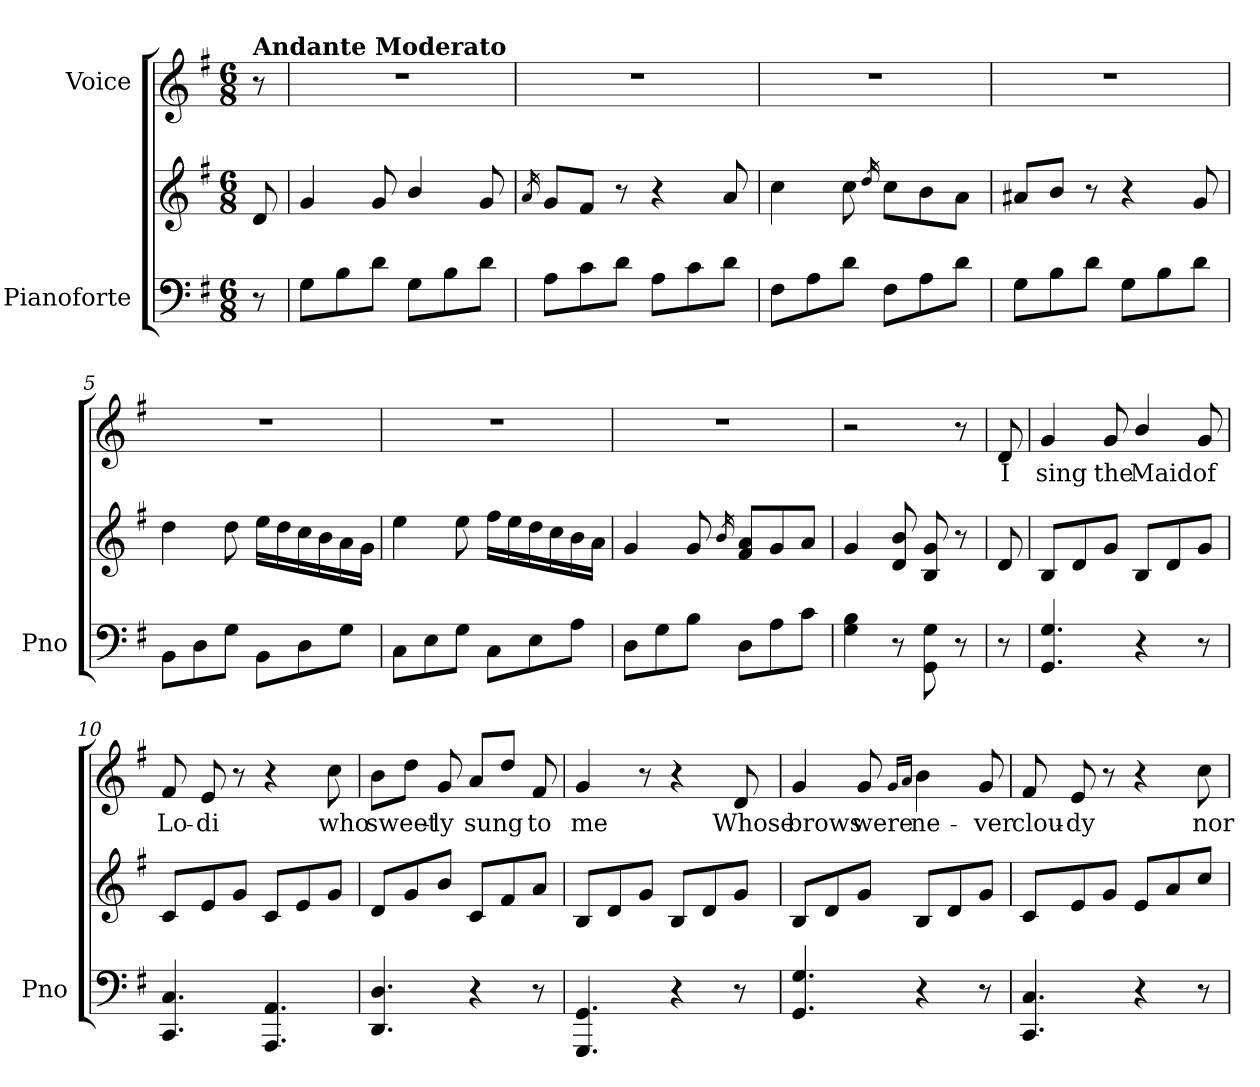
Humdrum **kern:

**kern	**kern	**kern	**text
*part2	*part2	*part1	*part1
*staff3	*staff2	*staff1	*staff1
*I"Pianoforte	*	*I"Voice	*
*I'Pno	*	*	*
*clefF4	*clefG2	*clefG2	*
*k[f#]	*k[f#]	*k[f#]	*
*M6/8	*M6/8	*M6/8	*
=	=	=	=
!	!	!LO:TX:a:B:t=Andante Moderato	!
8r	8d/	8r	.
=1	=1	=1	=1
8G\L	4g/	2.r	.
8B\	.	.	.
8d\J	8g/	.	.
8G\L	4b/	.	.
8B\	.	.	.
8d\J	8g/	.	.
=2	=2	=2	=2
.	16qa/	.	.
8A\L	8g/L	2.r	.
8c\	8f#/J	.	.
8d\J	8r	.	.
8A\L	4r	.	.
8c\	.	.	.
8d\J	8a/	.	.
=3	=3	=3	=3
8F#\L	4cc\	2.r	.
8A\	.	.	.
8d\J	8cc\	.	.
.	16qdd/	.	.
8F#\L	8cc\L	.	.
8A\	8b\	.	.
8d\J	8a\J	.	.
!!LO:LB:g=z
=4	=4	=4	=4
8G\L	8a#X/L	2.r	.
8B\	8b/J	.	.
8d\J	8r	.	.
8G\L	4r	.	.
8B\	.	.	.
8d\J	8g/	.	.
=5	=5	=5	=5
8BB\L	4dd\	2.r	.
8D\	.	.	.
8G\J	8dd\	.	.
8BB\L	16ee\LL	.	.
.	16dd\	.	.
8D\	16cc\	.	.
.	16b\	.	.
8G\J	16a\	.	.
.	16g\JJ	.	.
=6	=6	=6	=6
8C\L	4ee\	2.r	.
8E\	.	.	.
8G\J	8ee\	.	.
8C\L	16ff#\LL	.	.
.	16ee\	.	.
8E\	16dd\	.	.
.	16cc\	.	.
8A\J	16b\	.	.
.	16a\JJ	.	.
=7	=7	=7	=7
8D\L	4g/	2.r	.
8G\	.	.	.
8B\J	8g/	.	.
.	16qb/	.	.
8D\L	8f#/ 8a/L	.	.
8A\	8g/	.	.
8c\J	8a/J	.	.
=8	=8	=8	=8
4G\ 4B\	4g/	2r	.
8r	8d/ 8b/	.	.
8GG\ 8G\	8B/ 8g/	.	.
8r	8r	8r	.
!!LO:LB:g=z
=8X1	=8X1	=8X1	=8X1
!	!	!	!LO:LY:b
8r	8d/	8d/	I
=9	=9	=9	=9
!	!	!	!LO:LY:b
4.GG/ 4.G/	8B/L	4g/	sing
.	8d/	.	.
!	!	!	!LO:LY:b
.	8g/J	8g/	the
!	!	!	!LO:LY:b
4r	8B/L	4b/	Maid
.	8d/	.	.
!	!	!	!LO:LY:b
8r	8g/J	8g/	of
=10	=10	=10	=10
!	!	!	!LO:LY:b
4.CC/ 4.C/	8c/L	8f#/	Lo-
!	!	!	!LO:LY:b
.	8e/	8e/	-di
.	8g/J	8r	.
4.AAA/ 4.AA/	8c/L	4r	.
.	8e/	.	.
!	!	!	!LO:LY:b
.	8g/J	8cc\	who
=11	=11	=11	=11
!	!	!	!LO:LY:b
4.DD/ 4.D/	8d/L	8b\L	sweet-
.	8g/	8dd\J	.
!	!	!	!LO:LY:b
.	8b/J	8g/	-ly
!	!	!	!LO:LY:b
4r	8c/L	8a/L	sung
.	8f#/	8dd/J	.
!	!	!	!LO:LY:b
8r	8a/J	8f#/	to
=12	=12	=12	=12
!	!	!	!LO:LY:b
4.GGG/ 4.GG/	8B/L	4g/	me
.	8d/	.	.
.	8g/J	8r	.
4r	8B/L	4r	.
.	8d/	.	.
!	!	!	!LO:LY:b
8r	8g/J	8d/	Whose
=13	=13	=13	=13
!	!	!	!LO:LY:b
4.GG/ 4.G/	8B/L	4g/	brows
.	8d/	.	.
!	!	!	!LO:LY:b
.	8g/J	8g/	were
.	.	16qg/LL	.
.	.	16qa/JJ	.
!	!	!	!LO:LY:b
4r	8B/L	4b\	ne-
.	8d/	.	.
!	!	!	!LO:LY:b
8r	8g/J	8g/	-ver
!!LO:PB:g=z
=14	=14	=14	=14
!	!	!	!LO:LY:b
4.CC/ 4.C/	8c/L	8f#/	clou-
!	!	!	!LO:LY:b
.	8e/	8e/	-dy
.	8g/J	8r	.
4r	8e/L	4r	.
.	8a/	.	.
!	!	!	!LO:LY:b
8r	8cc/J	8cc\	nor
=	=	=	=
*-	*-	*-	*-
